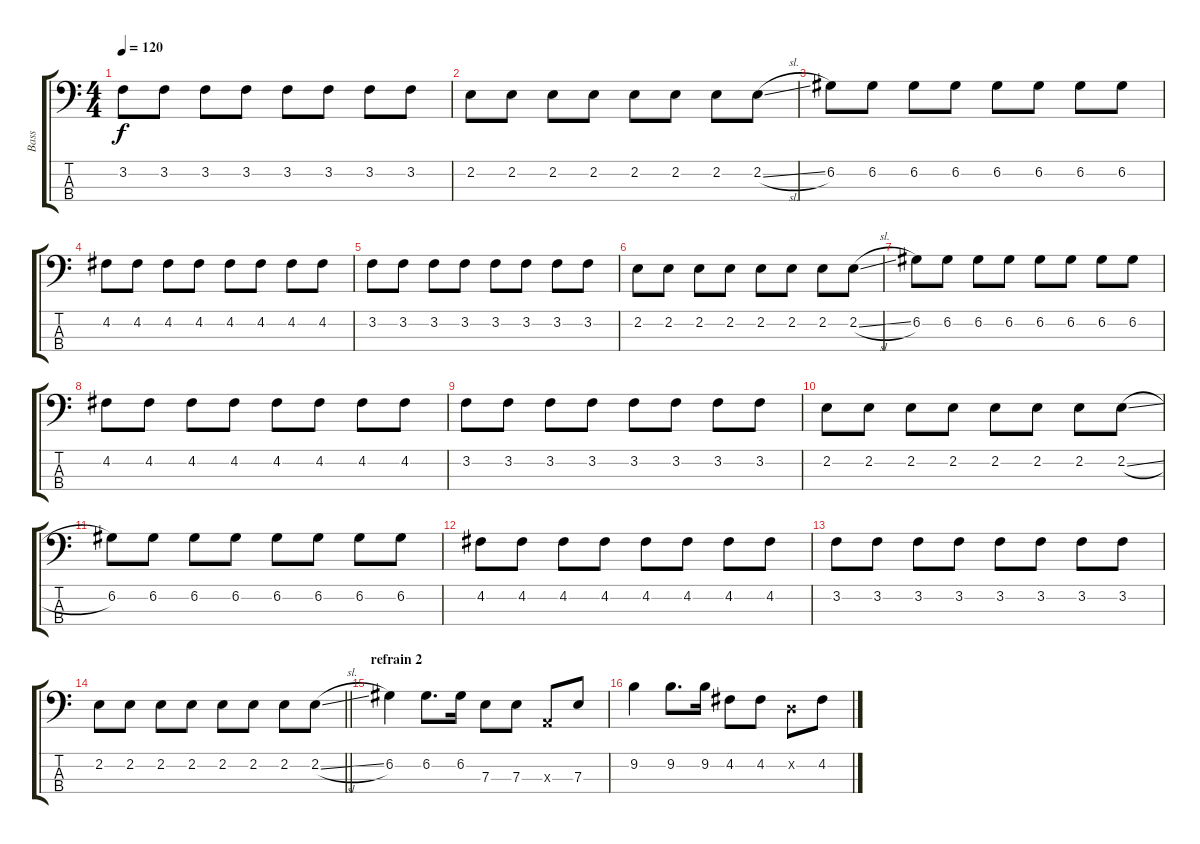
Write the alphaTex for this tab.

\track ("Bass" "Bass") {instrument electricbasspick}
\staff {score tabs}
\tuning (G2 D2 A1 E1) {hide}
\ts (4 4)
\tempo 120
\clef f4
\ks c
3.2.8{dy f} 3.2.8 3.2.8 3.2.8 3.2.8 3.2.8 3.2.8 3.2.8 |
2.2.8 2.2.8 2.2.8 2.2.8 2.2.8 2.2.8 2.2.8 2.2{sl}.8 |
6.2.8 6.2.8 6.2.8 6.2.8 6.2.8 6.2.8 6.2.8 6.2.8 |
4.2.8 4.2.8 4.2.8 4.2.8 4.2.8 4.2.8 4.2.8 4.2.8 |
3.2.8 3.2.8 3.2.8 3.2.8 3.2.8 3.2.8 3.2.8 3.2.8 |
2.2.8 2.2.8 2.2.8 2.2.8 2.2.8 2.2.8 2.2.8 2.2{sl}.8 |
6.2.8 6.2.8 6.2.8 6.2.8 6.2.8 6.2.8 6.2.8 6.2.8 |
4.2.8 4.2.8 4.2.8 4.2.8 4.2.8 4.2.8 4.2.8 4.2.8 |
3.2.8 3.2.8 3.2.8 3.2.8 3.2.8 3.2.8 3.2.8 3.2.8 |
2.2.8 2.2.8 2.2.8 2.2.8 2.2.8 2.2.8 2.2.8 2.2{sl}.8 |
6.2.8 6.2.8 6.2.8 6.2.8 6.2.8 6.2.8 6.2.8 6.2.8 |
4.2.8 4.2.8 4.2.8 4.2.8 4.2.8 4.2.8 4.2.8 4.2.8 |
3.2.8 3.2.8 3.2.8 3.2.8 3.2.8 3.2.8 3.2.8 3.2.8 |
\barLineRight lightlight
2.2.8 2.2.8 2.2.8 2.2.8 2.2.8 2.2.8 2.2.8 2.2{sl}.8 |
\section ("" "refrain 2")
6.2.4 6.2.8{d} 6.2.16 7.3.8 7.3.8 0.3{x}.8 7.3.8 |
9.2.4 9.2.8{d} 9.2.16 4.2.8 4.2.8 0.2{x}.8 4.2.8
